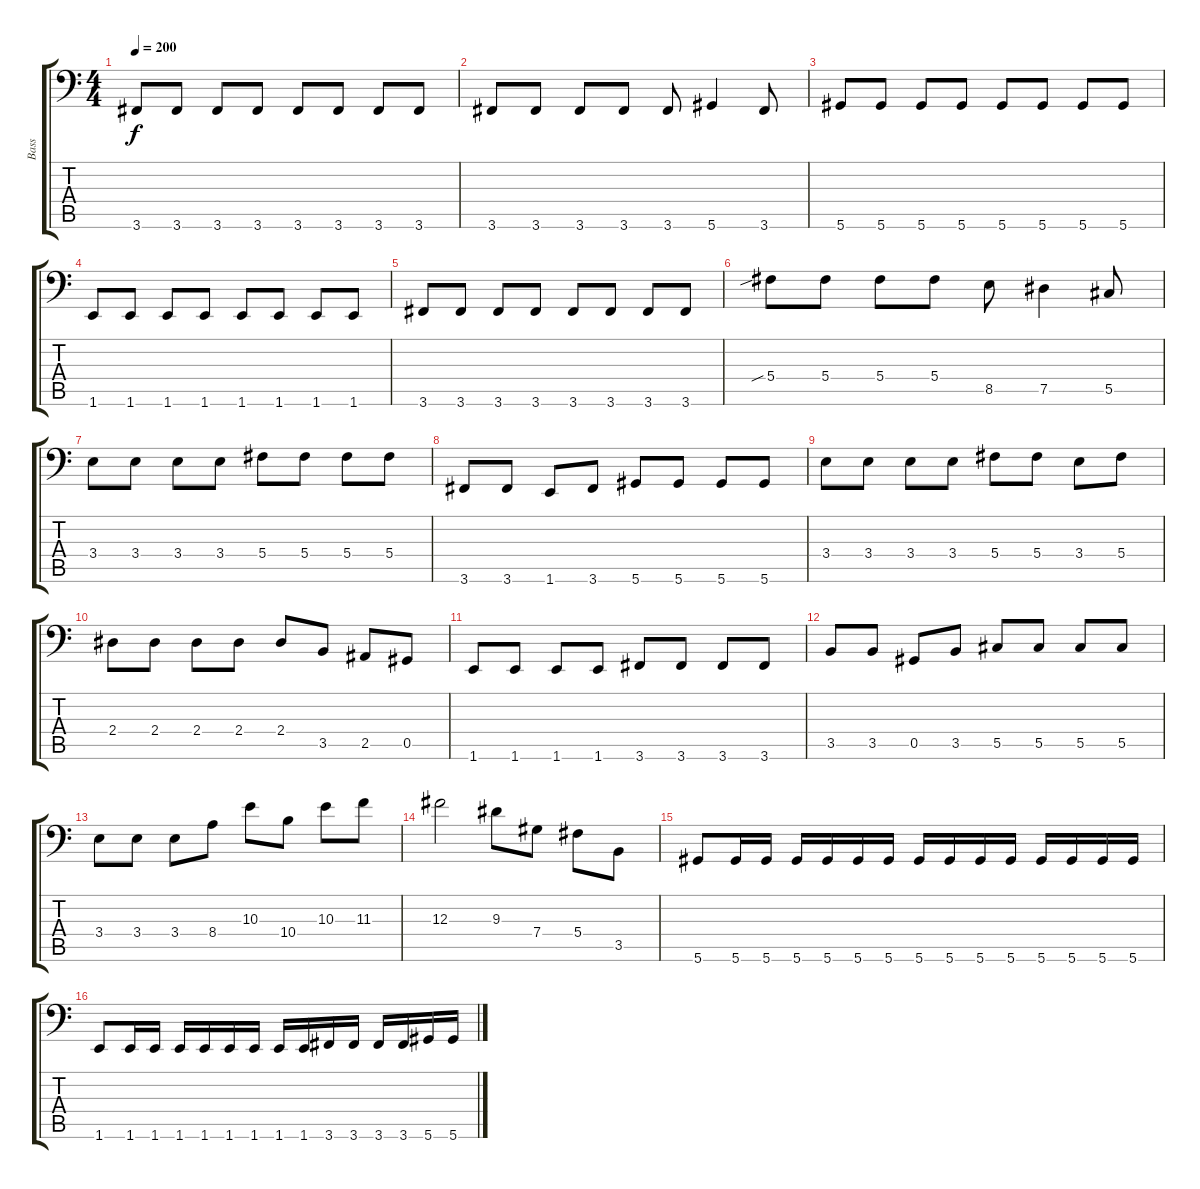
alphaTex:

\track ("Bass" "Bass") {instrument electricbasspick}
\staff {score tabs}
\tuning (Eb3 Bb2 Gb2 Db2 Ab1 Eb1) {hide}
\ts (4 4)
\tempo 200
\clef f4
\ks c
3.6.8{dy f} 3.6.8 3.6.8 3.6.8 3.6.8 3.6.8 3.6.8 3.6.8 |
3.6.8 3.6.8 3.6.8 3.6.8 3.6.8 5.6.4 3.6.8 |
5.6.8 5.6.8 5.6.8 5.6.8 5.6.8 5.6.8 5.6.8 5.6.8 |
1.6.8 1.6.8 1.6.8 1.6.8 1.6.8 1.6.8 1.6.8 1.6.8 |
3.6.8 3.6.8 3.6.8 3.6.8 3.6.8 3.6.8 3.6.8 3.6.8 |
5.4{sib}.8 5.4.8 5.4.8 5.4.8 8.5.8 7.5.4 5.5.8 |
3.4.8 3.4.8 3.4.8 3.4.8 5.4.8 5.4.8 5.4.8 5.4.8 |
3.6.8 3.6.8 1.6.8 3.6.8 5.6.8 5.6.8 5.6.8 5.6.8 |
3.4.8 3.4.8 3.4.8 3.4.8 5.4.8 5.4.8 3.4.8 5.4.8 |
2.4.8 2.4.8 2.4.8 2.4.8 2.4.8 3.5.8 2.5.8 0.5.8 |
1.6.8 1.6.8 1.6.8 1.6.8 3.6.8 3.6.8 3.6.8 3.6.8 |
3.5.8 3.5.8 0.5.8 3.5.8 5.5.8 5.5.8 5.5.8 5.5.8 |
3.4.8 3.4.8 3.4.8 8.4.8 10.3.8 10.4.8 10.3.8 11.3.8 |
12.3.2 9.3.8 7.4.8 5.4.8 3.5.8 |
5.6.8 5.6.16 5.6.16 5.6.16 5.6.16 5.6.16 5.6.16 5.6.16 5.6.16 5.6.16 5.6.16 5.6.16 5.6.16 5.6.16 5.6.16 |
1.6.8 1.6.16 1.6.16 1.6.16 1.6.16 1.6.16 1.6.16 1.6.16 1.6.16 3.6.16 3.6.16 3.6.16 3.6.16 5.6.16 5.6.16
